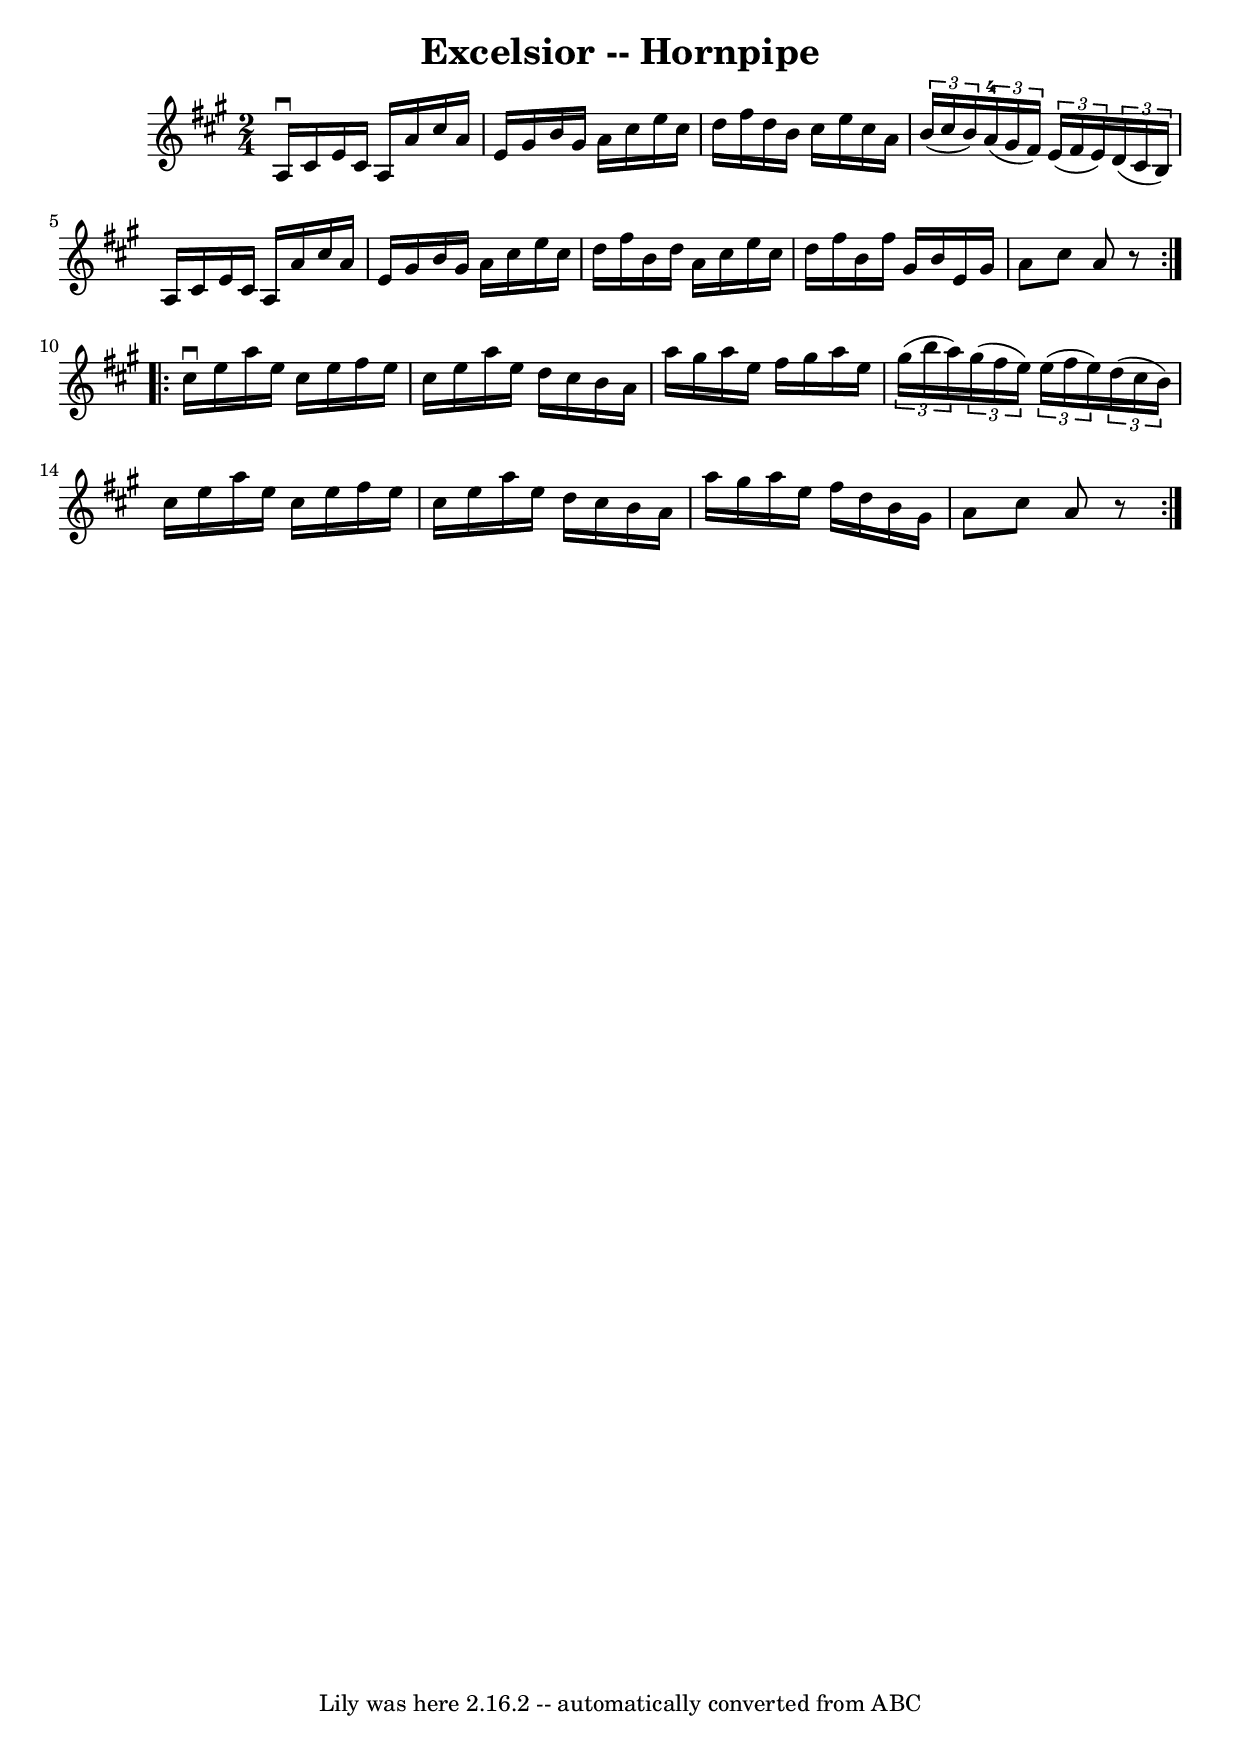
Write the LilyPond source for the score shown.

\version "2.7.40"
\include "Mammoth.ily"
\header {
	book = "Cole's 1000 Fiddle Tunes"
	crossRefNumber = "1"
	footnotes = ""
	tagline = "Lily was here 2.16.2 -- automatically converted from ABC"
	title = "Excelsior -- Hornpipe"
}
voicedefault =  {
\set Score.defaultBarType = "empty"

\repeat volta 2 {
\time 2/4 \key a \major a16^\downbow cis'16 e'16 cis'16 a16    
a'16 cis''16 a'16  |
 e'16 gis'16 b'16 gis'16 a'16    
cis''16 e''16 cis''16  |
 d''16 fis''16 d''16 b'16    
cis''16 e''16 cis''16 a'16  |
   \times 2/3 { b'16 (cis''16 
 b'16) }   \times 2/3 { a'16-4(gis'16 fis'16) }   
\times 2/3 { e'16 (fis'16 e'16) }   \times 2/3 { d'16 (cis'16   
 b16) } |
 a16 cis'16 e'16 cis'16 a16 a'16    
cis''16 a'16  |
 e'16 gis'16 b'16 gis'16 a'16 cis''16 
 e''16 cis''16  |
 d''16 fis''16 b'16 d''16 a'16    
cis''16 e''16 cis''16  |
 d''16 fis''16 b'16 fis''16    
gis'16 b'16 e'16 gis'16  |
 a'8 cis''8 a'8    r8 }     
\repeat volta 2 { cis''16^\downbow e''16 a''16 e''16 cis''16    
e''16 fis''16 e''16  |
 cis''16 e''16 a''16 e''16    
d''16 cis''16 b'16 a'16  |
 a''16 gis''16 a''16 e''16 
 fis''16 gis''16 a''16 e''16  |
   \times 2/3 { gis''16 (
b''16 a''16) }   \times 2/3 { gis''16 (fis''16 e''16) }   
\times 2/3 { e''16 (fis''16 e''16) }   \times 2/3 { d''16 (
cis''16 b'16) } |
 cis''16 e''16 a''16 e''16    
cis''16 e''16 fis''16 e''16  |
 cis''16 e''16 a''16    
e''16 d''16 cis''16 b'16 a'16  |
 a''16 gis''16 a''16 
 e''16 fis''16 d''16 b'16 gis'16  |
 a'8 cis''8 a'8 
   r8 }   
}

\score{
    <<

	\context Staff="default"
	{
	    \voicedefault 
	}

    >>
	\layout {
	}
	\midi {}
}
